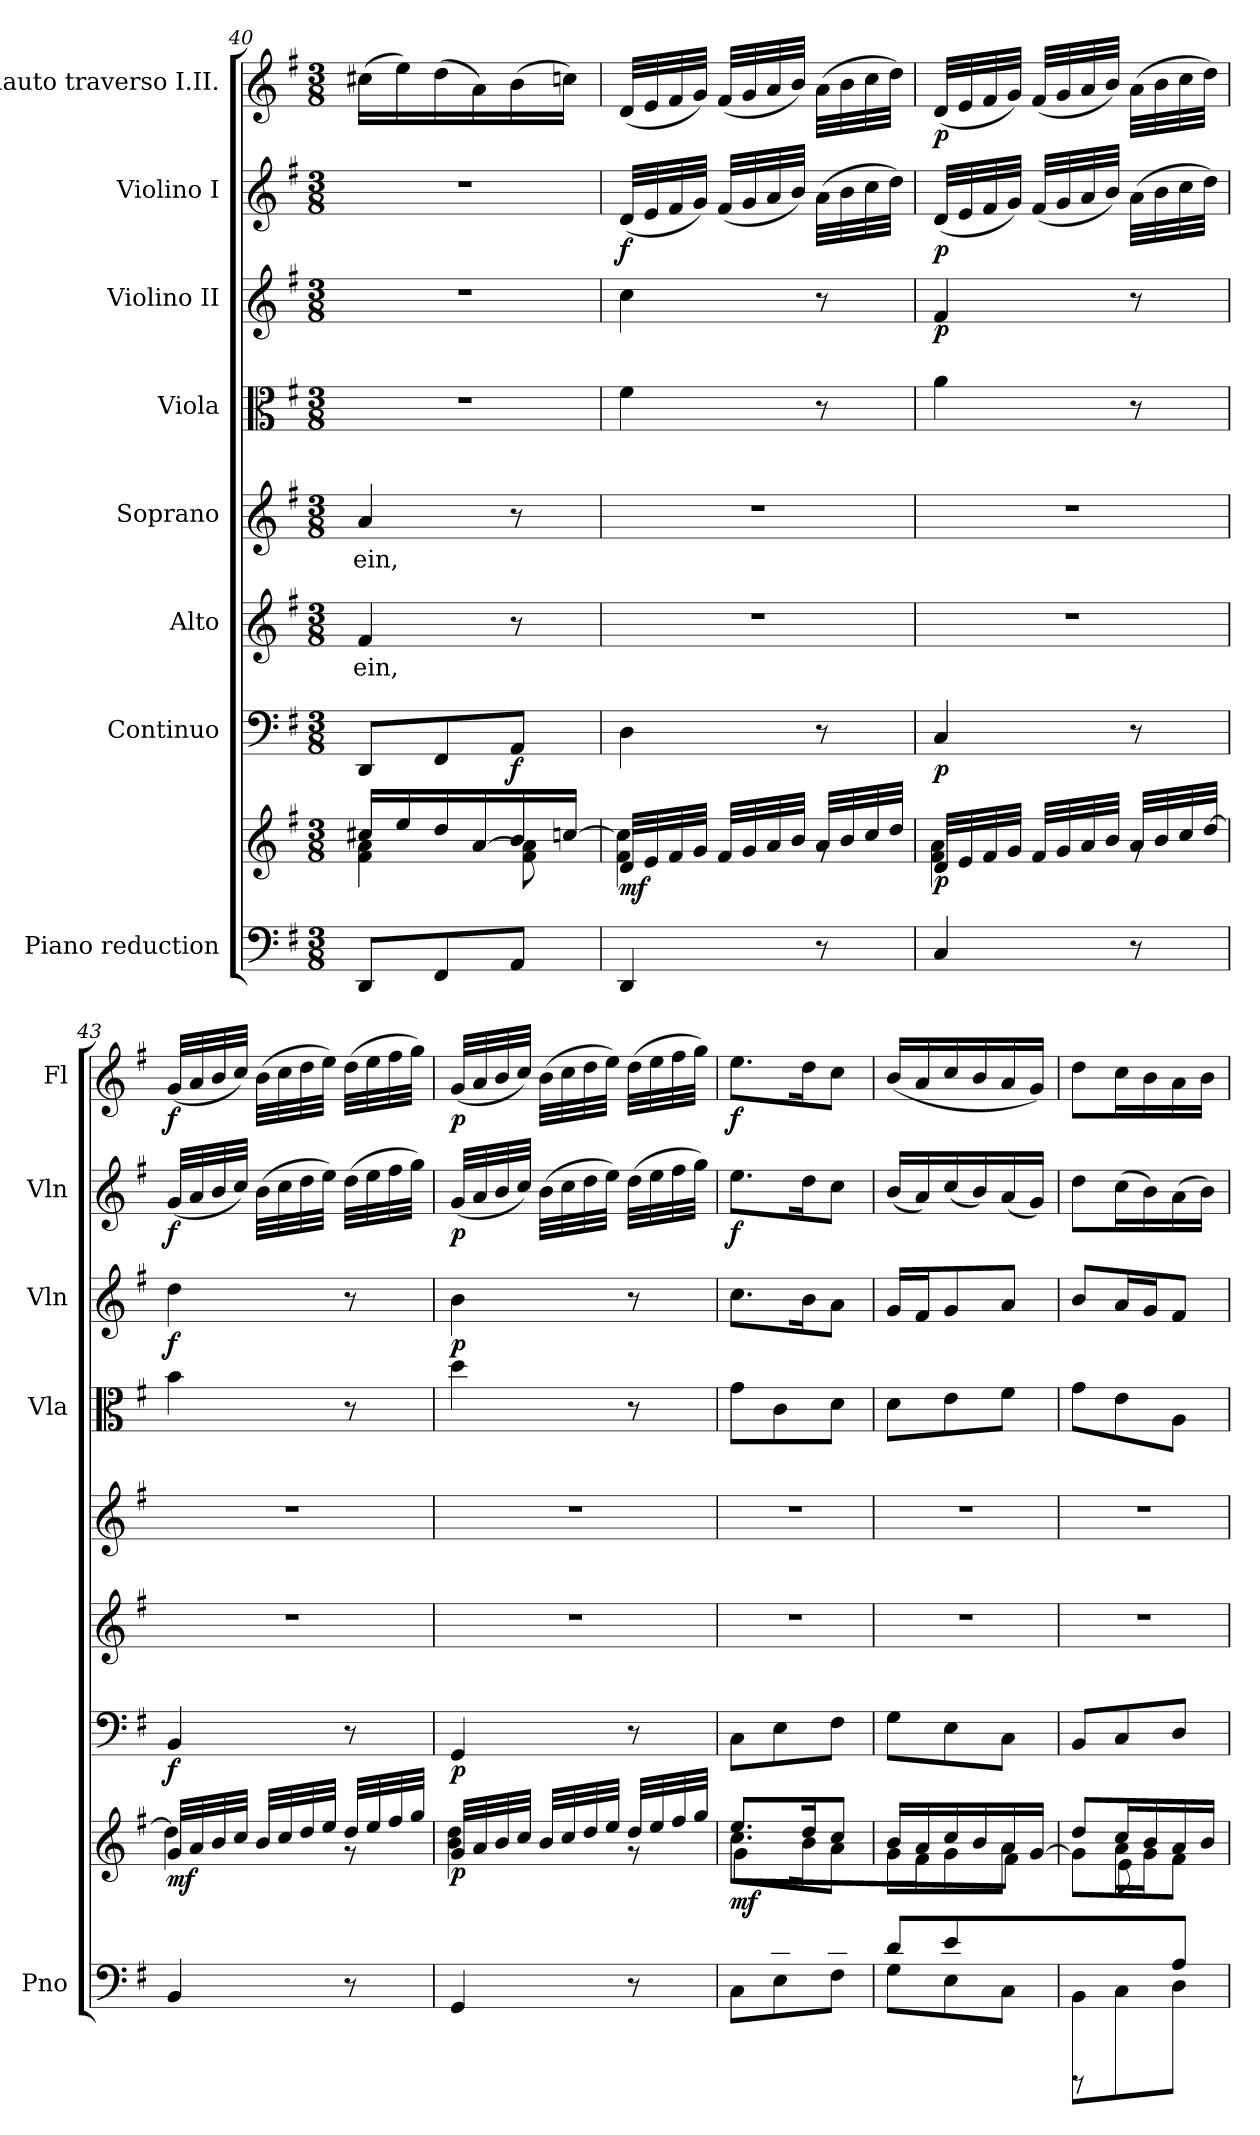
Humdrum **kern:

**kern	**kern	**dynam	**kern	**dynam	**kern	**text	**kern	**text	**kern	**dynam	**kern	**dynam	**kern	**dynam	**kern	**dynam
*part8	*part8	*part8	*part7	*part7	*part6	*part6	*part5	*part5	*part4	*part4	*part3	*part3	*part2	*part2	*part1	*part1
*staff9	*staff8	*staff8/9	*staff7	*staff7	*staff6	*staff6	*staff5	*staff5	*staff4	*staff4	*staff3	*staff3	*staff2	*staff2	*staff1	*staff1
*I"Piano reduction	*	*	*I"Continuo	*	*I"Alto	*	*I"Soprano	*	*I"Viola	*	*I"Violino II	*	*I"Violino I	*	*I"Flauto traverso I.II.	*
*I'Pno	*	*	*	*	*	*	*	*	*I'Vla	*	*I'Vln	*	*I'Vln	*	*I'Fl	*
*clefF4	*clefG2	*	*clefF4	*	*clefG2	*	*clefG2	*	*clefC3	*	*clefG2	*	*clefG2	*	*clefG2	*
*k[f#]	*k[f#]	*	*k[f#]	*	*k[f#]	*	*k[f#]	*	*k[f#]	*	*k[f#]	*	*k[f#]	*	*k[f#]	*
*M3/8	*M3/8	*	*M3/8	*	*M3/8	*	*M3/8	*	*M3/8	*	*M3/8	*	*M3/8	*	*M3/8	*
=40	=40	=40	=40	=40	=40	=40	=40	=40	=40	=40	=40	=40	=40	=40	=40	=40
*	*^	*	*	*	*	*	*	*	*	*	*	*	*	*	*	*
!	!	!	!	!	!	!	!LO:LY:b	!	!LO:LY:b	!	!	!	!	!	!	!	!
8DD/L	16cc#X/LL	4f#\ 4a\	.	8DD/L	.	4f#/	ein,	4a/	ein,	4.r	.	4.r	.	4.r	.	(>16cc#X\LL	.
.	16ee/	.	.	.	.	.	.	.	.	.	.	.	.	.	.	16ee\)	.
8FF#/	16dd/	.	.	8FF#/	.	.	.	.	.	.	.	.	.	.	.	(>16dd\	.
.	[16a/	.	.	.	.	.	.	.	.	.	.	.	.	.	.	16a\)	.
!	!	!	!	!	!LO:DY:b	!	!	!	!	!	!	!	!	!	!	!	!
8AA/J	16b/	8f#\ 8a\]	.	8AA/J	f	8r	.	8r	.	.	.	.	.	.	.	(>16b\	.
.	[16ccn/JJ	.	.	.	.	.	.	.	.	.	.	.	.	.	.	16ccn\JJ)	.
=41	=41	=41	=41	=41	=41	=41	=41	=41	=41	=41	=41	=41	=41	=41	=41	=41	=41
!	!	!	!LO:DY:b	!	!	!	!	!	!	!	!	!	!	!	!LO:DY:b	!	!LO:DY:b
!	!	!	!	!	!	!	!	!	!	!	!	!	!	!	!	!	!LO:DY:n=1:b
!	!	!	!	!	!	!	!	!	!	!	!	!	!	!	!	!	!LO:DY:n=2:b
4DD/	32d/LLL	4f#\ 4cc\]	mf	4D\	.	4.r	.	4.r	.	4f#\	.	4cc\	.	(<32d/LLL	f	(<32d/LLL	other-dynamics f other-dynamics
.	32e/	.	.	.	.	.	.	.	.	.	.	.	.	32e/	.	32e/	.
.	32f#/	.	.	.	.	.	.	.	.	.	.	.	.	32f#/	.	32f#/	.
.	32g/JJJ	.	.	.	.	.	.	.	.	.	.	.	.	32g/JJJ)	.	32g/JJJ)	.
.	32f#/LLL	.	.	.	.	.	.	.	.	.	.	.	.	(<32f#/LLL	.	(<32f#/LLL	.
.	32g/	.	.	.	.	.	.	.	.	.	.	.	.	32g/	.	32g/	.
.	32a/	.	.	.	.	.	.	.	.	.	.	.	.	32a/	.	32a/	.
.	32b/JJJ	.	.	.	.	.	.	.	.	.	.	.	.	32b/JJJ)	.	32b/JJJ)	.
8r	32a/LLL	8rg	.	8r	.	.	.	.	.	8r	.	8r	.	(>32a\LLL	.	(>32a\LLL	.
.	32b/	.	.	.	.	.	.	.	.	.	.	.	.	32b\	.	32b\	.
.	32cc/	.	.	.	.	.	.	.	.	.	.	.	.	32cc\	.	32cc\	.
.	32dd/JJJ	.	.	.	.	.	.	.	.	.	.	.	.	32dd\JJJ)	.	32dd\JJJ)	.
=42	=42	=42	=42	=42	=42	=42	=42	=42	=42	=42	=42	=42	=42	=42	=42	=42	=42
!	!	!	!LO:DY:b	!	!LO:DY:b	!	!	!	!	!	!LO:DY:b	!	!	!	!	!	!
!	!	!	!	!	!	!	!	!	!	!	!LO:DY:n=1:b	!	!	!	!	!	!
!	!	!	!	!	!	!	!	!	!	!	!LO:DY:n=2:b	!	!LO:DY:b	!	!LO:DY:b	!	!LO:DY:b
4C/	32d/LLL	4f#\ 4a\	p	4C/	p	4.r	.	4.r	.	4a\	other-dynamics p other-dynamics	4f#/	p	(<32d/LLL	p	(<32d/LLL	p
.	32e/	.	.	.	.	.	.	.	.	.	.	.	.	32e/	.	32e/	.
.	32f#/	.	.	.	.	.	.	.	.	.	.	.	.	32f#/	.	32f#/	.
.	32g/JJJ	.	.	.	.	.	.	.	.	.	.	.	.	32g/JJJ)	.	32g/JJJ)	.
.	32f#/LLL	.	.	.	.	.	.	.	.	.	.	.	.	(<32f#/LLL	.	(<32f#/LLL	.
.	32g/	.	.	.	.	.	.	.	.	.	.	.	.	32g/	.	32g/	.
.	32a/	.	.	.	.	.	.	.	.	.	.	.	.	32a/	.	32a/	.
.	32b/JJJ	.	.	.	.	.	.	.	.	.	.	.	.	32b/JJJ)	.	32b/JJJ)	.
8r	32a/LLL	8rg	.	8r	.	.	.	.	.	8r	.	8r	.	(>32a\LLL	.	(>32a\LLL	.
.	32b/	.	.	.	.	.	.	.	.	.	.	.	.	32b\	.	32b\	.
.	32cc/	.	.	.	.	.	.	.	.	.	.	.	.	32cc\	.	32cc\	.
.	[32dd/JJJ	.	.	.	.	.	.	.	.	.	.	.	.	32dd\JJJ)	.	32dd\JJJ)	.
=43	=43	=43	=43	=43	=43	=43	=43	=43	=43	=43	=43	=43	=43	=43	=43	=43	=43
!	!	!	!LO:DY:b	!	!LO:DY:b	!	!	!	!	!	!LO:DY:b	!	!	!	!	!	!
!	!	!	!	!	!	!	!	!	!	!	!LO:DY:n=1:b	!	!	!	!	!	!
!	!	!	!	!	!	!	!	!	!	!	!LO:DY:n=2:b	!	!LO:DY:b	!	!LO:DY:b	!	!LO:DY:b
4BB/	32g/LLL	4dd\]	mf	4BB/	f	4.r	.	4.r	.	4b\	other-dynamics f other-dynamics	4dd\	f	(<32g/LLL	f	(<32g/LLL	f
.	32a/	.	.	.	.	.	.	.	.	.	.	.	.	32a/	.	32a/	.
.	32b/	.	.	.	.	.	.	.	.	.	.	.	.	32b/	.	32b/	.
.	32cc/JJJ	.	.	.	.	.	.	.	.	.	.	.	.	32cc/JJJ)	.	32cc/JJJ)	.
.	32b/LLL	.	.	.	.	.	.	.	.	.	.	.	.	(>32b\LLL	.	(>32b\LLL	.
.	32cc/	.	.	.	.	.	.	.	.	.	.	.	.	32cc\	.	32cc\	.
.	32dd/	.	.	.	.	.	.	.	.	.	.	.	.	32dd\	.	32dd\	.
.	32ee/JJJ	.	.	.	.	.	.	.	.	.	.	.	.	32ee\JJJ)	.	32ee\JJJ)	.
8r	32dd/LLL	8r	.	8r	.	.	.	.	.	8r	.	8r	.	(>32dd\LLL	.	(>32dd\LLL	.
.	32ee/	.	.	.	.	.	.	.	.	.	.	.	.	32ee\	.	32ee\	.
.	32ff#/	.	.	.	.	.	.	.	.	.	.	.	.	32ff#\	.	32ff#\	.
.	32gg/JJJ	.	.	.	.	.	.	.	.	.	.	.	.	32gg\JJJ)	.	32gg\JJJ)	.
=44	=44	=44	=44	=44	=44	=44	=44	=44	=44	=44	=44	=44	=44	=44	=44	=44	=44
!	!	!	!LO:DY:b	!	!LO:DY:b	!	!	!	!	!	!LO:DY:b	!	!	!	!	!	!
!	!	!	!	!	!	!	!	!	!	!	!LO:DY:n=1:b	!	!	!	!	!	!
!	!	!	!	!	!	!	!	!	!	!	!LO:DY:n=2:b	!	!LO:DY:b	!	!LO:DY:b	!	!LO:DY:b
4GG/	32g/LLL	4b\ 4dd\	p	4GG/	p	4.r	.	4.r	.	4dd\	other-dynamics p other-dynamics	4b\	p	(<32g/LLL	p	(<32g/LLL	p
.	32a/	.	.	.	.	.	.	.	.	.	.	.	.	32a/	.	32a/	.
.	32b/	.	.	.	.	.	.	.	.	.	.	.	.	32b/	.	32b/	.
.	32cc/JJJ	.	.	.	.	.	.	.	.	.	.	.	.	32cc/JJJ)	.	32cc/JJJ)	.
.	32b/LLL	.	.	.	.	.	.	.	.	.	.	.	.	(>32b\LLL	.	(>32b\LLL	.
.	32cc/	.	.	.	.	.	.	.	.	.	.	.	.	32cc\	.	32cc\	.
.	32dd/	.	.	.	.	.	.	.	.	.	.	.	.	32dd\	.	32dd\	.
.	32ee/JJJ	.	.	.	.	.	.	.	.	.	.	.	.	32ee\JJJ)	.	32ee\JJJ)	.
8r	32dd/LLL	8r	.	8r	.	.	.	.	.	8r	.	8r	.	(>32dd\LLL	.	(>32dd\LLL	.
.	32ee/	.	.	.	.	.	.	.	.	.	.	.	.	32ee\	.	32ee\	.
.	32ff#/	.	.	.	.	.	.	.	.	.	.	.	.	32ff#\	.	32ff#\	.
.	32gg/JJJ	.	.	.	.	.	.	.	.	.	.	.	.	32gg\JJJ)	.	32gg\JJJ)	.
!!LO:PB:g=z
=45	=45	=45	=45	=45	=45	=45	=45	=45	=45	=45	=45	=45	=45	=45	=45	=45	=45
*^	*	*^	*	*	*	*	*	*	*	*	*	*	*	*	*	*	*
!	!	!	!	!	!LO:DY:b	!	!LO:DY:b	!	!	!	!	!	!	!	!	!	!	!	!
!	!	!	!	!	!	!	!LO:DY:n=1:b	!	!	!	!	!	!	!	!	!	!	!	!
!	!	!	!	!	!	!	!LO:DY:n=2:b	!	!	!	!	!	!LO:DY:b	!	!	!	!	!	!
!	!	!	!	!	!	!	!	!	!	!	!	!	!LO:DY:n=1:b	!	!	!	!	!	!
!	!	!	!	!	!	!	!	!	!	!	!	!	!LO:DY:n=2:b	!	!LO:DY:b	!	!	!	!
!	!	!	!	!	!	!	!	!	!	!	!	!	!	!	!LO:DY:n=1:b	!	!	!	!
!	!	!	!	!	!	!	!	!	!	!	!	!	!	!	!LO:DY:n=2:b	!	!LO:DY:b	!	!LO:DY:b
8ryy	8C\L	8.ee/L	8.cc\L	8g\L	mf	8C\L	other-dynamics f other-dynamics	4.r	.	4.r	.	8g\L	other-dynamics f other-dynamics	8.cc\L	other-dynamics f other-dynamics	8.ee\L	f	8.ee\L	f
8c/	8E\	.	.	4ryy	.	8E\	.	.	.	.	.	8c\	.	.	.	.	.	.	.
.	.	16dd/K	16b\K	.	.	.	.	.	.	.	.	.	.	16b\K	.	16dd\K	.	16dd\K	.
8d/J	8F#\J	8cc/J	8a\J	.	.	8F#\J	.	.	.	.	.	8d\J	.	8a\J	.	8cc\J	.	8cc\J	.
=46	=46	=46	=46	=46	=46	=46	=46	=46	=46	=46	=46	=46	=46	=46	=46	=46	=46	=46	=46
8d/L	8G\L	16b/LL	16g\LL	4ryy	.	8G\L	.	4.r	.	4.r	.	8d\L	.	16g/LL	.	(<16b/LL	.	(<16b/LL	.
.	.	16a/	16f#\J	.	.	.	.	.	.	.	.	.	.	16f#/J	.	16a/)	.	16a/	.
8e/	8E\	16cc/	8g\	.	.	8E\	.	.	.	.	.	8e\	.	8g/	.	(<16cc/	.	16cc/	.
.	.	16b/	.	.	.	.	.	.	.	.	.	.	.	.	.	16b/)	.	16b/	.
8ryy	8C\J	16a/	8a\J	8f#\J	.	8C\J	.	.	.	.	.	8f#\J	.	8a/J	.	(<16a/	.	16a/	.
.	.	[16g/JJ	.	.	.	.	.	.	.	.	.	.	.	.	.	16g/JJ)	.	16g/JJ)	.
=47	=47	=47	=47	=47	=47	=47	=47	=47	=47	=47	=47	=47	=47	=47	=47	=47	=47	=47	=47
8rGGGG	8BB\L	8dd/L	8g\L]	8ryy	.	8BB/L	.	4.r	.	4.r	.	8g\L	.	8b/L	.	8dd\L	.	8dd\L	.
8ryy	8C\	16cc/L	16a\L	8e\L	.	8C/	.	.	.	.	.	8e\	.	16a/L	.	(>16cc\L	.	16cc\L	.
.	.	16b/	16g\J	.	.	.	.	.	.	.	.	.	.	16g/J	.	16b\)	.	16b\	.
8A/J	8D\J	16a/	8f#\J	8ryy	.	8D/J	.	.	.	.	.	8A\J	.	8f#/J	.	(>16a\	.	16a\	.
.	.	16b/JJ	.	.	.	.	.	.	.	.	.	.	.	.	.	16b\JJ)	.	16b\JJ	.
*v	*v	*	*	*	*	*	*	*	*	*	*	*	*	*	*	*	*	*	*
*	*v	*v	*v	*	*	*	*	*	*	*	*	*	*	*	*	*	*	*
=	=	=	=	=	=	=	=	=	=	=	=	=	=	=	=	=
*-	*-	*-	*-	*-	*-	*-	*-	*-	*-	*-	*-	*-	*-	*-	*-	*-
